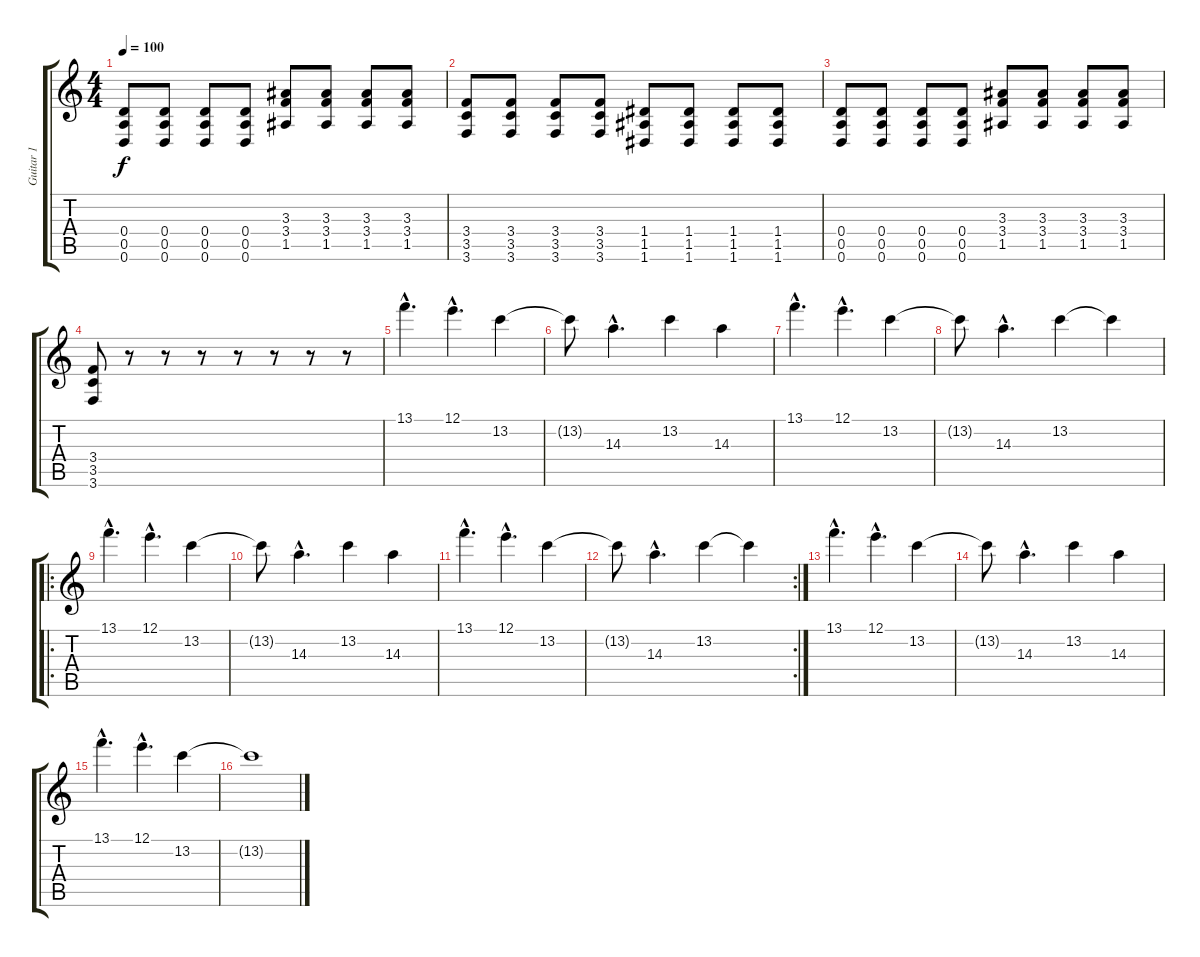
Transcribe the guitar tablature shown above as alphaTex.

\track ("Guitar 1" "Guitar 1") {instrument distortionguitar}
\staff {score tabs}
\tuning (E4 B3 G3 D3 A2 D2) {hide}
\ts (4 4)
\tempo 100
\clef g2
\ks c
(0.4 0.5 0.6).8{dy f} (0.4 0.5 0.6).8 (0.4 0.5 0.6).8 (0.4 0.5 0.6).8 (3.3 3.4 1.5).8 (3.3 3.4 1.5).8 (3.3 3.4 1.5).8 (3.3 3.4 1.5).8 |
(3.4 3.5 3.6).8 (3.4 3.5 3.6).8 (3.4 3.5 3.6).8 (3.4 3.5 3.6).8 (1.4 1.5 1.6).8 (1.4 1.5 1.6).8 (1.4 1.5 1.6).8 (1.4 1.5 1.6).8 |
(0.4 0.5 0.6).8 (0.4 0.5 0.6).8 (0.4 0.5 0.6).8 (0.4 0.5 0.6).8 (3.3 3.4 1.5).8 (3.3 3.4 1.5).8 (3.3 3.4 1.5).8 (3.3 3.4 1.5).8 |
(3.4 3.5 3.6).8 r.8 r.8 r.8 r.8 r.8 r.8 r.8 |
13.1{hac}.4{d} 12.1{hac}.4{d} 13.2.4 |
13.2{t}.8 14.3{hac}.4{d} 13.2.4 14.3.4 |
13.1{hac}.4{d} 12.1{hac}.4{d} 13.2.4 |
13.2{t}.8 14.3{hac}.4{d} 13.2.4 13.2{t}.4 |
\ro
13.1{hac}.4{d} 12.1{hac}.4{d} 13.2.4 |
13.2{t}.8 14.3{hac}.4{d} 13.2.4 14.3.4 |
13.1{hac}.4{d} 12.1{hac}.4{d} 13.2.4 |
\rc 2
13.2{t}.8 14.3{hac}.4{d} 13.2.4 13.2{t}.4 |
13.1{hac}.4{d} 12.1{hac}.4{d} 13.2.4 |
13.2{t}.8 14.3{hac}.4{d} 13.2.4 14.3.4 |
13.1{hac}.4{d} 12.1{hac}.4{d} 13.2.4 |
13.2{t}.1
